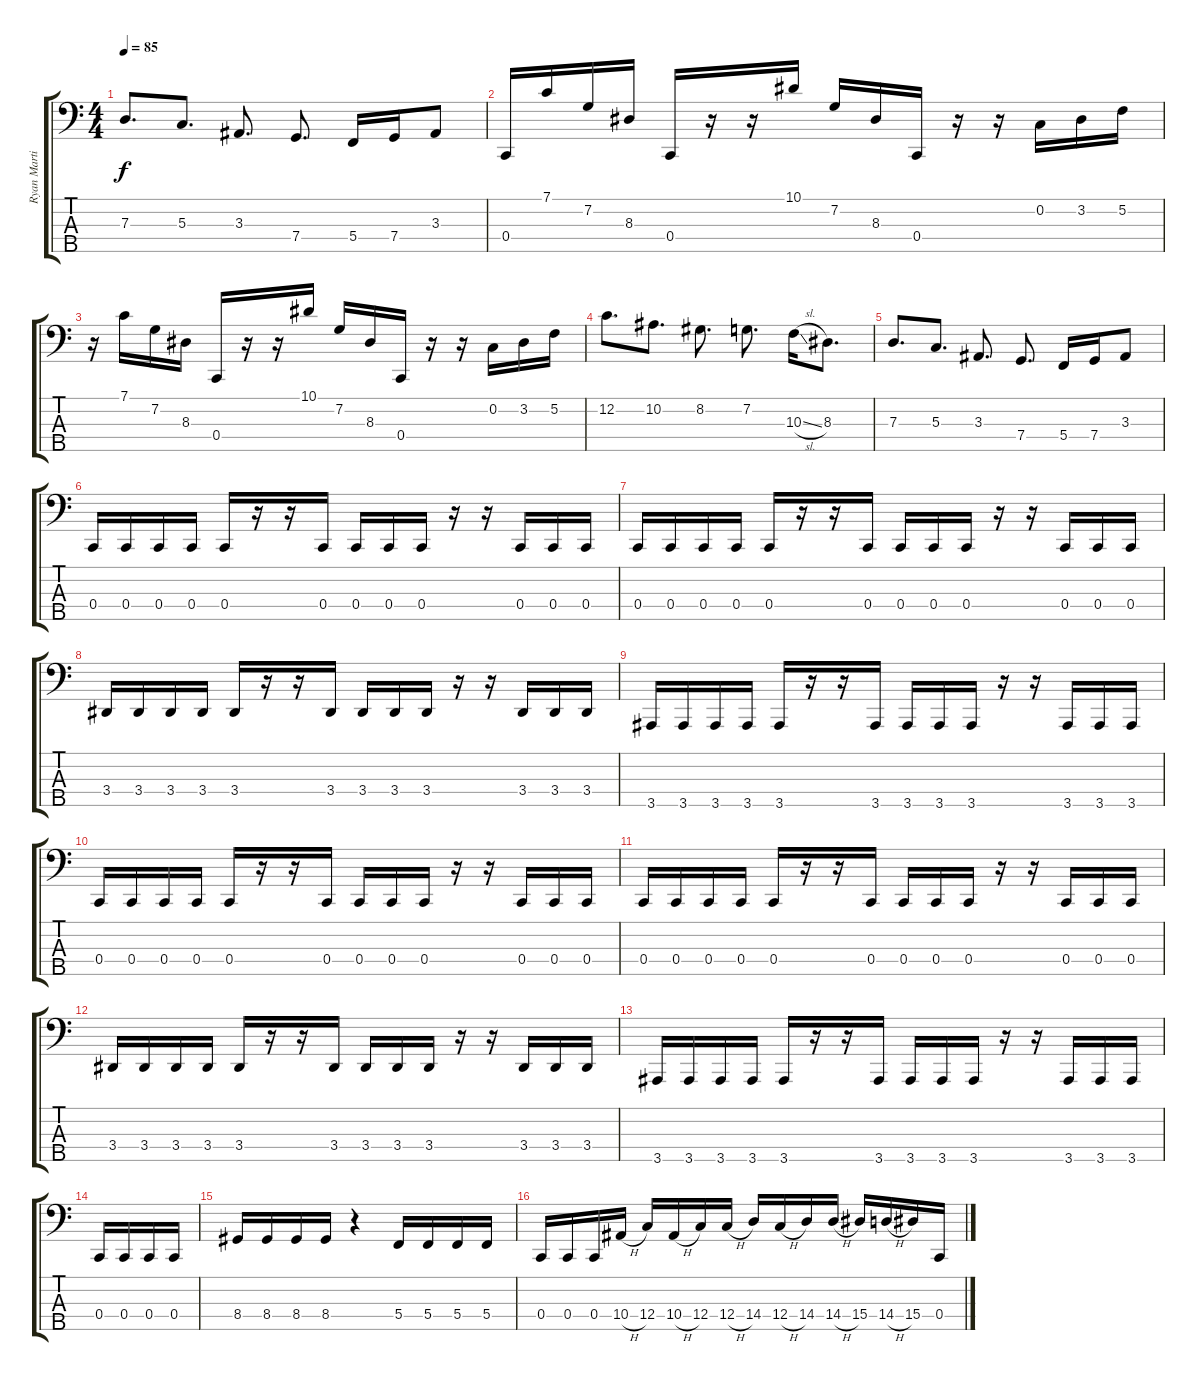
\track ("Ryan Martinie" "Ryan Marti") {instrument electricbassfinger}
\staff {score tabs}
\tuning (F2 C2 G1 C1 G0) {hide}
\ts (4 4)
\tempo 85
\clef f4
\ks c
7.3.8{d dy f} 5.3.8{d} 3.3.8{d} 7.4.8{d} 5.4.16 7.4.16 3.3.8 |
0.4.16 7.1.16 7.2.16 8.3.16 0.4.16 r.16 r.16 10.1.16 7.2.16 8.3.16 0.4.16 r.16 r.16 0.2.16 3.2.16 5.2.16 |
r.16 7.1.16 7.2.16 8.3.16 0.4.16 r.16 r.16 10.1.16 7.2.16 8.3.16 0.4.16 r.16 r.16 0.2.16 3.2.16 5.2.16 |
12.2.8{d} 10.2.8{d} 8.2.8{d} 7.2.8{d} 10.3{sl}.16 8.3.8{d} |
7.3.8{d} 5.3.8{d} 3.3.8{d} 7.4.8{d} 5.4.16 7.4.16 3.3.8 |
0.4.16 0.4.16 0.4.16 0.4.16 0.4.16 r.16 r.16 0.4.16 0.4.16 0.4.16 0.4.16 r.16 r.16 0.4.16 0.4.16 0.4.16 |
0.4.16 0.4.16 0.4.16 0.4.16 0.4.16 r.16 r.16 0.4.16 0.4.16 0.4.16 0.4.16 r.16 r.16 0.4.16 0.4.16 0.4.16 |
3.4.16 3.4.16 3.4.16 3.4.16 3.4.16 r.16 r.16 3.4.16 3.4.16 3.4.16 3.4.16 r.16 r.16 3.4.16 3.4.16 3.4.16 |
3.5.16 3.5.16 3.5.16 3.5.16 3.5.16 r.16 r.16 3.5.16 3.5.16 3.5.16 3.5.16 r.16 r.16 3.5.16 3.5.16 3.5.16 |
0.4.16 0.4.16 0.4.16 0.4.16 0.4.16 r.16 r.16 0.4.16 0.4.16 0.4.16 0.4.16 r.16 r.16 0.4.16 0.4.16 0.4.16 |
0.4.16 0.4.16 0.4.16 0.4.16 0.4.16 r.16 r.16 0.4.16 0.4.16 0.4.16 0.4.16 r.16 r.16 0.4.16 0.4.16 0.4.16 |
3.4.16 3.4.16 3.4.16 3.4.16 3.4.16 r.16 r.16 3.4.16 3.4.16 3.4.16 3.4.16 r.16 r.16 3.4.16 3.4.16 3.4.16 |
3.5.16 3.5.16 3.5.16 3.5.16 3.5.16 r.16 r.16 3.5.16 3.5.16 3.5.16 3.5.16 r.16 r.16 3.5.16 3.5.16 3.5.16 |
0.4.16 0.4.16 0.4.16 0.4.16 |
8.4.16 8.4.16 8.4.16 8.4.16 r.4 5.4.16 5.4.16 5.4.16 5.4.16 |
0.4.16 0.4.16 0.4.16 10.4{h}.16 12.4.16 10.4{h}.16 12.4.16 12.4{h}.16 14.4.16 12.4{h}.16 14.4.16 14.4{h}.16 15.4.16 14.4{h}.16 15.4.16 0.4.16
